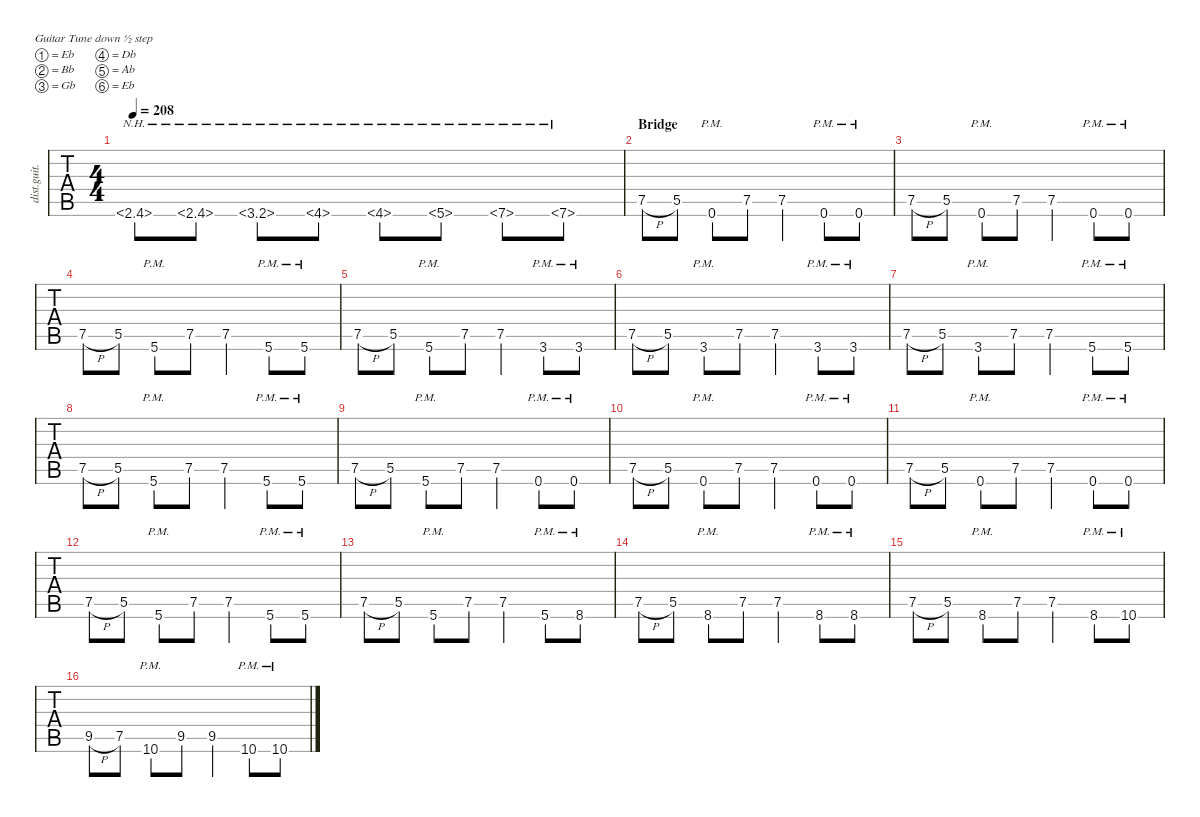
\defaultSystemsLayout 4
\hideDynamics
\bracketExtendMode nobrackets
\otherSystemsTrackNameOrientation horizontal
\track ("Rhythm Guitar 1 (James)" "dist.guit.") {multiBarRest instrument distortionguitar}
\staff {tabs}
\tuning (Eb4 Bb3 Gb3 Db3 Ab2 Eb2)
\ts (4 4)
\tempo 208
\clef g2
\ks c
2.6{nh}.8{dy mf} 2.6{nh}.8 3.6{nh acc #}.8 4.6{nh}.8 4.6{nh}.8 5.6{nh acc #}.8 7.6{nh acc #}.8 7.6{nh acc #}.8 |
\section ("" "Bridge")
7.5{h acc #}.8 5.5{acc #}.8 0.6{pm acc #}.8 7.5{acc #}.8 7.5{acc #}.4 0.6{pm acc #}.8 0.6{pm acc #}.8 |
7.5{h acc #}.8 5.5{acc #}.8 0.6{pm acc #}.8 7.5{acc #}.8 7.5{acc #}.4 0.6{pm acc #}.8 0.6{pm acc #}.8 |
7.5{h acc #}.8 5.5{acc #}.8 5.6{pm acc #}.8 7.5{acc #}.8 7.5{acc #}.4 5.6{pm acc #}.8 5.6{pm acc #}.8 |
7.5{h acc #}.8 5.5{acc #}.8 5.6{pm acc #}.8 7.5{acc #}.8 7.5{acc #}.4 3.6{pm acc #}.8 3.6{pm acc #}.8 |
7.5{h acc #}.8 5.5{acc #}.8 3.6{pm acc #}.8 7.5{acc #}.8 7.5{acc #}.4 3.6{pm acc #}.8 3.6{pm acc #}.8 |
7.5{h acc #}.8 5.5{acc #}.8 3.6{pm acc #}.8 7.5{acc #}.8 7.5{acc #}.4 5.6{pm acc #}.8 5.6{pm acc #}.8 |
7.5{h acc #}.8 5.5{acc #}.8 5.6{pm acc #}.8 7.5{acc #}.8 7.5{acc #}.4 5.6{pm acc #}.8 5.6{pm acc #}.8 |
7.5{h acc #}.8 5.5{acc #}.8 5.6{pm acc #}.8 7.5{acc #}.8 7.5{acc #}.4 0.6{pm acc #}.8 0.6{pm acc #}.8 |
7.5{h acc #}.8 5.5{acc #}.8 0.6{pm acc #}.8 7.5{acc #}.8 7.5{acc #}.4 0.6{pm acc #}.8 0.6{pm acc #}.8 |
7.5{h acc #}.8 5.5{acc #}.8 0.6{pm acc #}.8 7.5{acc #}.8 7.5{acc #}.4 0.6{pm acc #}.8 0.6{pm acc #}.8 |
7.5{h acc #}.8 5.5{acc #}.8 5.6{pm acc #}.8 7.5{acc #}.8 7.5{acc #}.4 5.6{pm acc #}.8 5.6{pm acc #}.8 |
7.5{h acc #}.8 5.5{acc #}.8 5.6{pm acc #}.8 7.5{acc #}.8 7.5{acc #}.4 5.6{pm acc #}.8 8.6{pm}.8 |
7.5{h acc #}.8 5.5{acc #}.8 8.6{pm}.8 7.5{acc #}.8 7.5{acc #}.4 8.6{pm}.8 8.6{pm}.8 |
7.5{h acc #}.8 5.5{acc #}.8 8.6{pm}.8 7.5{acc #}.8 7.5{acc #}.4 8.6{pm}.8 10.6{pm acc #}.8 |
9.5{h}.8 7.5{acc #}.8 10.6{pm acc #}.8 9.5.8 9.5.4 10.6{pm acc #}.8 10.6{pm acc #}.8
